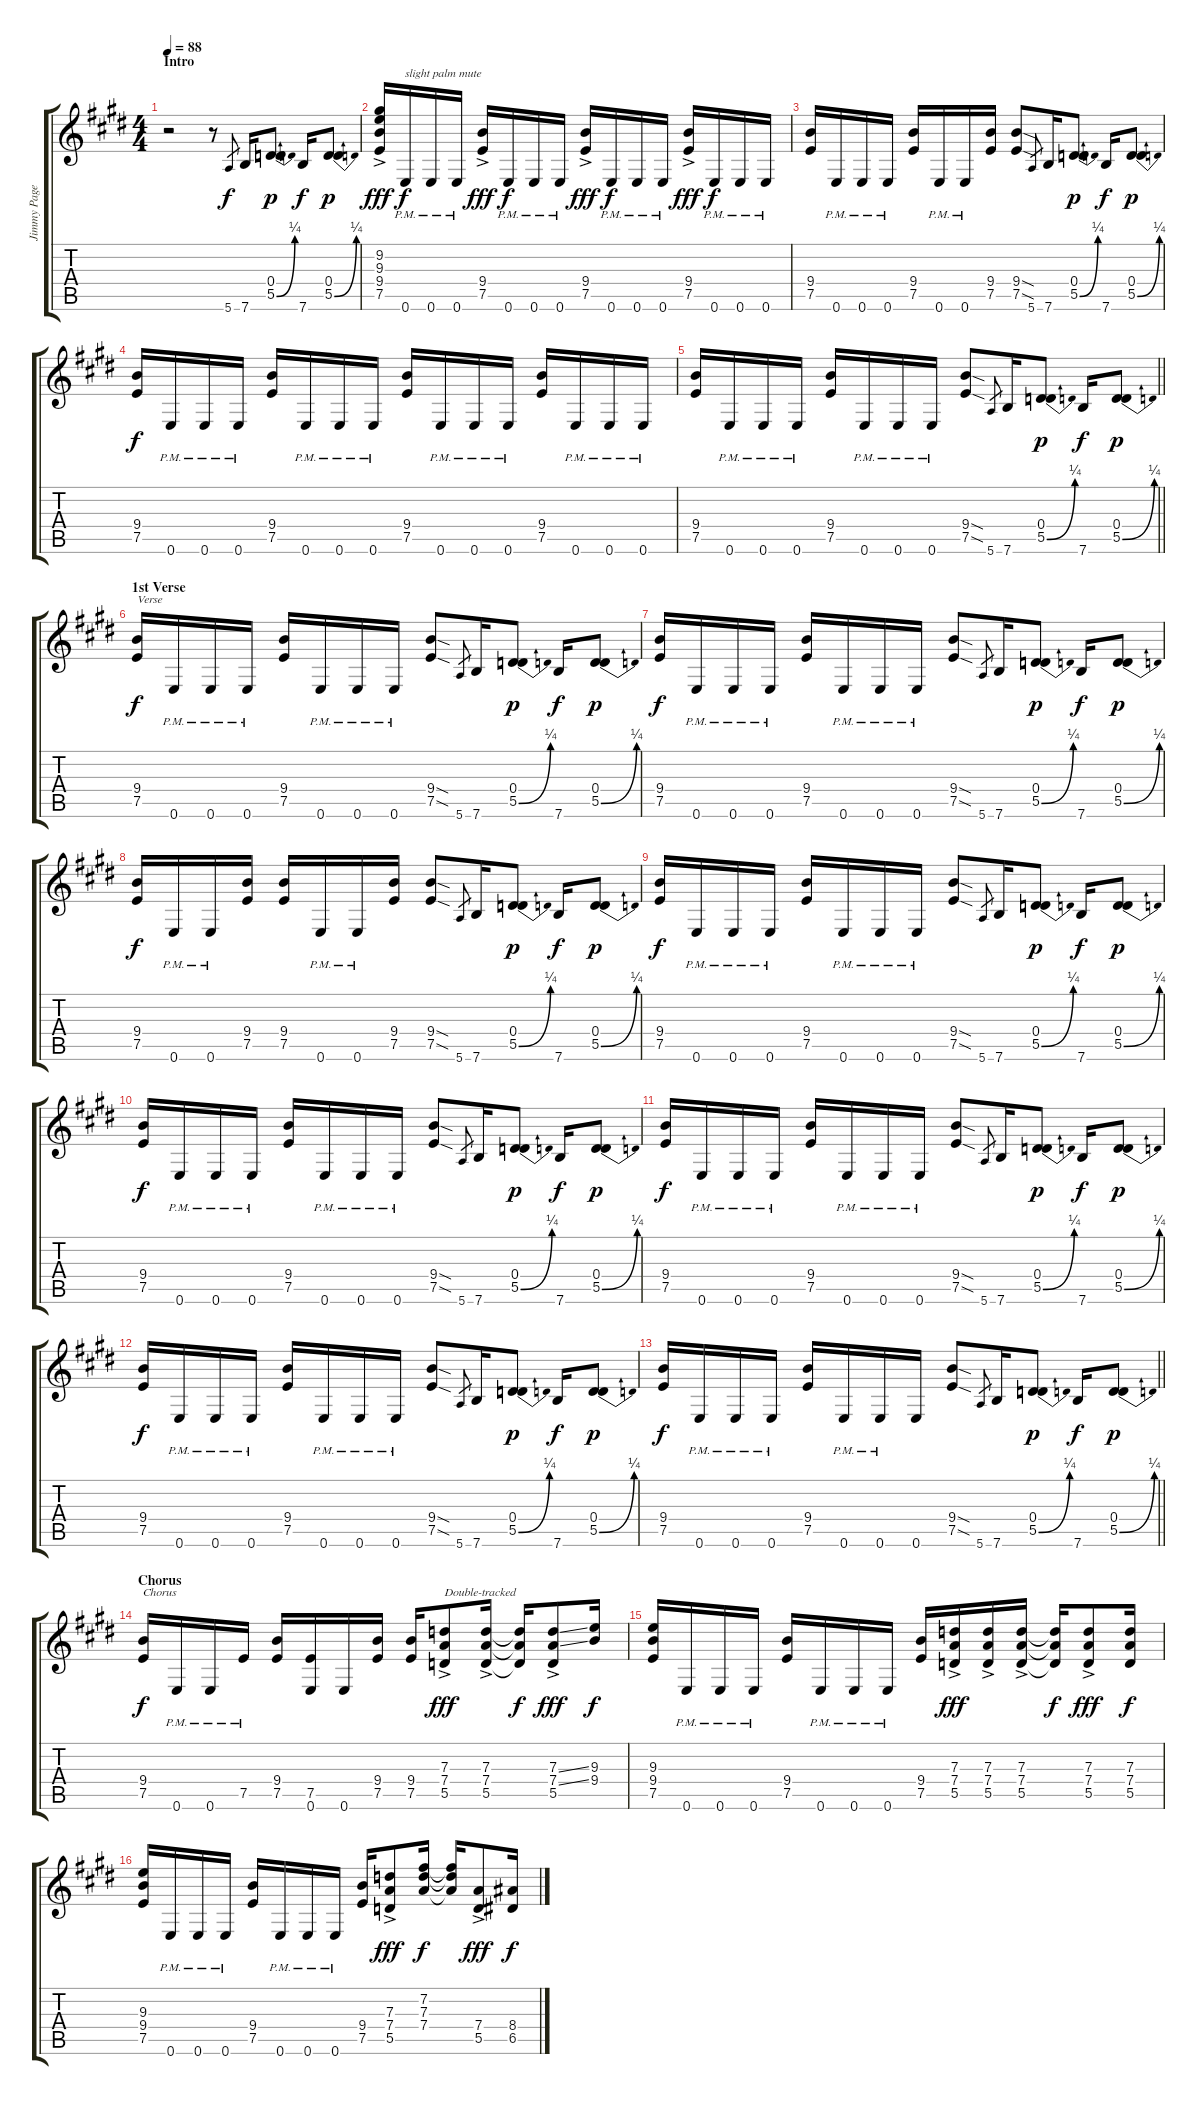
\track ("Jimmy Page Guitar 1 (w/dist) " "Jimmy Page") {instrument distortionguitar}
\staff {score tabs}
\tuning (E4 B3 G3 D3 A2 E2) {hide}
\ts (4 4)
\section ("" "Intro")
\tempo 88
\clef g2
\ks e
r.2{dy f instrument distortionguitar} r.8 5.6.8{gr} 7.6.16 (0.4 5.5{be (bend 0 0 60 1)}).8{dy p} 7.6.16{dy f} (0.4 5.5{be (bend 0 0 60 1)}).8{dy p} |
(9.2{ac} 9.3{ac} 9.4{ac} 7.5{ac}).16{dy fff} 0.6{pm}.16{txt "slight palm mute" dy f} 0.6{pm}.16 0.6{pm}.16 (9.4{ac} 7.5{ac}).16{dy fff} 0.6{pm}.16{dy f} 0.6{pm}.16 0.6{pm}.16 (9.4{ac} 7.5{ac}).16{dy fff} 0.6{pm}.16{dy f} 0.6{pm}.16 0.6{pm}.16 (9.4{ac} 7.5{ac}).16{dy fff} 0.6{pm}.16{dy f} 0.6{pm}.16 0.6{pm}.16 |
(9.4 7.5).16 0.6{pm}.16 0.6{pm}.16 0.6{pm}.16 (9.4 7.5).16 0.6{pm}.16 0.6{pm}.16 (9.4 7.5).16 (9.4{sod} 7.5{sod}).8 5.6.8{gr} 7.6.16 (0.4 5.5{be (bend 0 0 60 1)}).8{dy p} 7.6.16{dy f} (0.4 5.5{be (bend 0 0 60 1)}).8{dy p} |
(9.4 7.5).16{dy f} 0.6{pm}.16 0.6{pm}.16 0.6{pm}.16 (9.4 7.5).16 0.6{pm}.16 0.6{pm}.16 0.6{pm}.16 (9.4 7.5).16 0.6{pm}.16 0.6{pm}.16 0.6{pm}.16 (9.4 7.5).16 0.6{pm}.16 0.6{pm}.16 0.6{pm}.16 |
\barLineRight lightlight
(9.4 7.5).16 0.6{pm}.16 0.6{pm}.16 0.6{pm}.16 (9.4 7.5).16 0.6{pm}.16 0.6{pm}.16 0.6{pm}.16 (9.4{sod} 7.5{sod}).8 5.6.8{gr} 7.6.16 (0.4 5.5{be (bend 0 0 60 1)}).8{dy p} 7.6.16{dy f} (0.4 5.5{be (bend 0 0 60 1)}).8{dy p} |
\section ("" "1st Verse")
(9.4 7.5).16{txt "Verse" dy f} 0.6{pm}.16 0.6{pm}.16 0.6{pm}.16 (9.4 7.5).16 0.6{pm}.16 0.6{pm}.16 0.6{pm}.16 (9.4{sod} 7.5{sod}).8 5.6.8{gr} 7.6.16 (0.4 5.5{be (bend 0 0 60 1)}).8{dy p} 7.6.16{dy f} (0.4 5.5{be (bend 0 0 60 1)}).8{dy p} |
(9.4 7.5).16{dy f} 0.6{pm}.16 0.6{pm}.16 0.6{pm}.16 (9.4 7.5).16 0.6{pm}.16 0.6{pm}.16 0.6{pm}.16 (9.4{sod} 7.5{sod}).8 5.6.8{gr} 7.6.16 (0.4 5.5{be (bend 0 0 60 1)}).8{dy p} 7.6.16{dy f} (0.4 5.5{be (bend 0 0 60 1)}).8{dy p} |
(9.4 7.5).16{dy f} 0.6{pm}.16 0.6{pm}.16 (9.4 7.5).16 (9.4 7.5).16 0.6{pm}.16 0.6{pm}.16 (9.4 7.5).16 (9.4{sod} 7.5{sod}).8 5.6.8{gr} 7.6.16 (0.4 5.5{be (bend 0 0 60 1)}).8{dy p} 7.6.16{dy f} (0.4 5.5{be (bend 0 0 60 1)}).8{dy p} |
(9.4 7.5).16{dy f} 0.6{pm}.16 0.6{pm}.16 0.6{pm}.16 (9.4 7.5).16 0.6{pm}.16 0.6{pm}.16 0.6{pm}.16 (9.4{sod} 7.5{sod}).8 5.6.8{gr} 7.6.16 (0.4 5.5{be (bend 0 0 60 1)}).8{dy p} 7.6.16{dy f} (0.4 5.5{be (bend 0 0 60 1)}).8{dy p} |
(9.4 7.5).16{dy f} 0.6{pm}.16 0.6{pm}.16 0.6{pm}.16 (9.4 7.5).16 0.6{pm}.16 0.6{pm}.16 0.6{pm}.16 (9.4{sod} 7.5{sod}).8 5.6.8{gr} 7.6.16 (0.4 5.5{be (bend 0 0 60 1)}).8{dy p} 7.6.16{dy f} (0.4 5.5{be (bend 0 0 60 1)}).8{dy p} |
(9.4 7.5).16{dy f} 0.6{pm}.16 0.6{pm}.16 0.6{pm}.16 (9.4 7.5).16 0.6{pm}.16 0.6{pm}.16 0.6{pm}.16 (9.4{sod} 7.5{sod}).8 5.6.8{gr} 7.6.16 (0.4 5.5{be (bend 0 0 60 1)}).8{dy p} 7.6.16{dy f} (0.4 5.5{be (bend 0 0 60 1)}).8{dy p} |
(9.4 7.5).16{dy f} 0.6{pm}.16 0.6{pm}.16 0.6{pm}.16 (9.4 7.5).16 0.6{pm}.16 0.6{pm}.16 0.6{pm}.16 (9.4{sod} 7.5{sod}).8 5.6.8{gr} 7.6.16 (0.4 5.5{be (bend 0 0 60 1)}).8{dy p} 7.6.16{dy f} (0.4 5.5{be (bend 0 0 60 1)}).8{dy p} |
\barLineRight lightlight
(9.4 7.5).16{dy f} 0.6{pm}.16 0.6{pm}.16 0.6{pm}.16 (9.4 7.5).16 0.6{pm}.16 0.6{pm}.16 0.6.16 (9.4{sod} 7.5{sod}).8 5.6.8{gr} 7.6.16 (0.4 5.5{be (bend 0 0 60 1)}).8{dy p} 7.6.16{dy f} (0.4 5.5{be (bend 0 0 60 1)}).8{dy p} |
\section ("" "Chorus")
(9.4 7.5).16{txt "Chorus " dy f} 0.6{pm}.16 0.6{pm}.16 7.5{pm}.16 (9.4 7.5).16 (7.5 0.6).16 0.6.16 (9.4 7.5).16 (9.4 7.5).16 (7.3{ac} 7.4{ac} 5.5{ac}).8{txt "Double-tracked" dy fff} (7.3{ac} 7.4{ac} 5.5{ac}).16 (7.3{t} 7.4{t} 5.5{t}).16{dy f} (7.3{ss ac} 7.4{ss ac} 5.5{ac}).8{dy fff} (9.3 9.4).16{dy f} |
(9.3 9.4 7.5).16 0.6{pm}.16 0.6{pm}.16 0.6{pm}.16 (9.4 7.5).16 0.6{pm}.16 0.6{pm}.16 0.6{pm}.16 (9.4 7.5).16 (7.3{ac} 7.4{ac} 5.5{ac}).16{dy fff} (7.3{ac} 7.4{ac} 5.5{ac}).16 (7.3{ac} 7.4{ac} 5.5{ac}).16 (7.3{t} 7.4{t} 5.5{t}).16{dy f} (7.3{ac} 7.4{ac} 5.5{ac}).8{dy fff} (7.3 7.4 5.5).16{dy f} |
(9.3 9.4 7.5).16 0.6{pm}.16 0.6{pm}.16 0.6{pm}.16 (9.4 7.5).16 0.6{pm}.16 0.6{pm}.16 0.6{pm}.16 (9.4 7.5).16 (7.3{ac} 7.4{ac} 5.5{ac}).8{dy fff} (7.2 7.3 7.4).16{dy f} (7.2{t} 7.3{t} 7.4{t}).16 (7.4{ac} 5.5{ac}).8{dy fff} (8.4 6.5).16{dy f}
